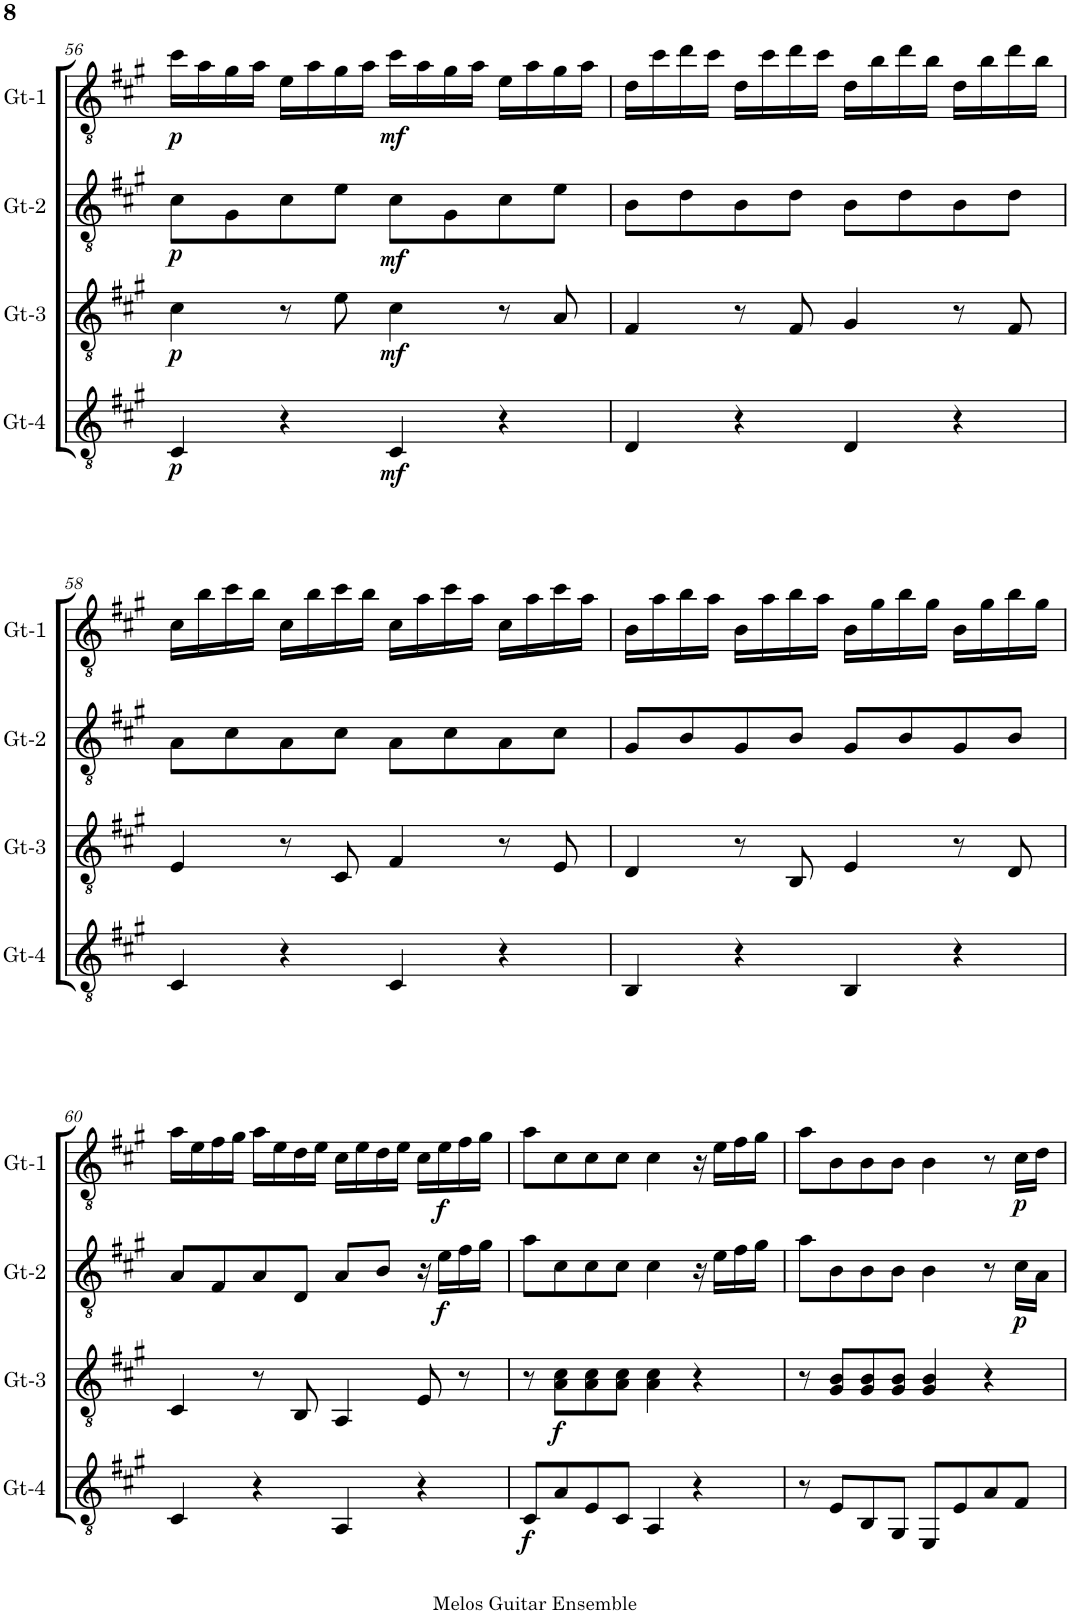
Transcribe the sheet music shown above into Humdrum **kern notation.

**kern	**dynam	**kern	**dynam	**kern	**dynam	**kern	**dynam
*part4	*part4	*part3	*part3	*part2	*part2	*part1	*part1
*staff4	*staff4	*staff3	*staff3	*staff2	*staff2	*staff1	*staff1
*I"Gt-4	*	*I"Gt-3	*	*I"Gt-2	*	*I"Gt-1	*
*I'Gt-4	*	*I'Gt-3	*	*I'Gt-2	*	*I'Gt-1	*
!!LO:PB:g=z
*clefGv2	*	*clefGv2	*	*clefGv2	*	*clefGv2	*
*k[f#c#g#]	*	*k[f#c#g#]	*	*k[f#c#g#]	*	*k[f#c#g#]	*
*M4/4	*	*M4/4	*	*M4/4	*	*M4/4	*
=56	=56	=56	=56	=56	=56	=56	=56
!	!LO:DY:b	!	!LO:DY:b	!	!LO:DY:b	!	!LO:DY:b
4C#/	p	4c#\	p	8c#\L	p	16cc#\LL	p
.	.	.	.	.	.	16a\	.
.	.	.	.	8G#\	.	16g#\	.
.	.	.	.	.	.	16a\JJ	.
4r	.	8r	.	8c#\	.	16e\LL	.
.	.	.	.	.	.	16a\	.
.	.	8e\	.	8e\J	.	16g#\	.
.	.	.	.	.	.	16a\JJ	.
!	!LO:DY:b	!	!LO:DY:b	!	!LO:DY:b	!	!LO:DY:b
4C#/	mf	4c#\	mf	8c#\L	mf	16cc#\LL	mf
.	.	.	.	.	.	16a\	.
.	.	.	.	8G#\	.	16g#\	.
.	.	.	.	.	.	16a\JJ	.
4r	.	8r	.	8c#\	.	16e\LL	.
.	.	.	.	.	.	16a\	.
.	.	8A/	.	8e\J	.	16g#\	.
.	.	.	.	.	.	16a\JJ	.
=57	=57	=57	=57	=57	=57	=57	=57
4D/	.	4F#/	.	8B\L	.	16d\LL	.
.	.	.	.	.	.	16cc#\	.
.	.	.	.	8d\	.	16dd\	.
.	.	.	.	.	.	16cc#\JJ	.
4r	.	8r	.	8B\	.	16d\LL	.
.	.	.	.	.	.	16cc#\	.
.	.	8F#/	.	8d\J	.	16dd\	.
.	.	.	.	.	.	16cc#\JJ	.
4D/	.	4G#/	.	8B\L	.	16d\LL	.
.	.	.	.	.	.	16b\	.
.	.	.	.	8d\	.	16dd\	.
.	.	.	.	.	.	16b\JJ	.
4r	.	8r	.	8B\	.	16d\LL	.
.	.	.	.	.	.	16b\	.
.	.	8F#/	.	8d\J	.	16dd\	.
.	.	.	.	.	.	16b\JJ	.
!!LO:LB:g=z
=58	=58	=58	=58	=58	=58	=58	=58
4C#/	.	4E/	.	8A\L	.	16c#\LL	.
.	.	.	.	.	.	16b\	.
.	.	.	.	8c#\	.	16cc#\	.
.	.	.	.	.	.	16b\JJ	.
4r	.	8r	.	8A\	.	16c#\LL	.
.	.	.	.	.	.	16b\	.
.	.	8C#/	.	8c#\J	.	16cc#\	.
.	.	.	.	.	.	16b\JJ	.
4C#/	.	4F#/	.	8A\L	.	16c#\LL	.
.	.	.	.	.	.	16a\	.
.	.	.	.	8c#\	.	16cc#\	.
.	.	.	.	.	.	16a\JJ	.
4r	.	8r	.	8A\	.	16c#\LL	.
.	.	.	.	.	.	16a\	.
.	.	8E/	.	8c#\J	.	16cc#\	.
.	.	.	.	.	.	16a\JJ	.
=59	=59	=59	=59	=59	=59	=59	=59
4BB/	.	4D/	.	8G#/L	.	16B\LL	.
.	.	.	.	.	.	16a\	.
.	.	.	.	8B/	.	16b\	.
.	.	.	.	.	.	16a\JJ	.
4r	.	8r	.	8G#/	.	16B\LL	.
.	.	.	.	.	.	16a\	.
.	.	8BB/	.	8B/J	.	16b\	.
.	.	.	.	.	.	16a\JJ	.
4BB/	.	4E/	.	8G#/L	.	16B\LL	.
.	.	.	.	.	.	16g#\	.
.	.	.	.	8B/	.	16b\	.
.	.	.	.	.	.	16g#\JJ	.
4r	.	8r	.	8G#/	.	16B\LL	.
.	.	.	.	.	.	16g#\	.
.	.	8D/	.	8B/J	.	16b\	.
.	.	.	.	.	.	16g#\JJ	.
!!LO:LB:g=z
=60	=60	=60	=60	=60	=60	=60	=60
4C#/	.	4C#/	.	8A/L	.	16a\LL	.
.	.	.	.	.	.	16e\	.
.	.	.	.	8F#/	.	16f#\	.
.	.	.	.	.	.	16g#\JJ	.
4r	.	8r	.	8A/	.	16a\LL	.
.	.	.	.	.	.	16e\	.
.	.	8BB/	.	8D/J	.	16d\	.
.	.	.	.	.	.	16e\JJ	.
4AA/	.	4AA/	.	8A/L	.	16c#\LL	.
.	.	.	.	.	.	16e\	.
.	.	.	.	8B/J	.	16d\	.
.	.	.	.	.	.	16e\JJ	.
4r	.	8E/	.	16r	.	16c#\LL	.
!	!	!	!	!	!LO:DY:b	!	!LO:DY:b
.	.	.	.	16e\LL	f	16e\	f
.	.	8r	.	16f#\	.	16f#\	.
.	.	.	.	16g#\JJ	.	16g#\JJ	.
=61	=61	=61	=61	=61	=61	=61	=61
!	!LO:DY:b	!	!	!	!	!	!
8C#/L	f	8r	.	8a\L	.	8a\L	.
!	!	!	!LO:DY:b	!	!	!	!
8A/	.	8A\ 8c#\L	f	8c#\	.	8c#\	.
8E/	.	8A\ 8c#\	.	8c#\	.	8c#\	.
8C#/J	.	8A\ 8c#\J	.	8c#\J	.	8c#\J	.
4AA/	.	4A\ 4c#\	.	4c#\	.	4c#\	.
4r	.	4r	.	16r	.	16r	.
.	.	.	.	16e\LL	.	16e\LL	.
.	.	.	.	16f#\	.	16f#\	.
.	.	.	.	16g#\JJ	.	16g#\JJ	.
=62	=62	=62	=62	=62	=62	=62	=62
8r	.	8r	.	8a\L	.	8a\L	.
8E/L	.	8G#/ 8B/L	.	8B\	.	8B\	.
8BB/	.	8G#/ 8B/	.	8B\	.	8B\	.
8GG#/J	.	8G#/ 8B/J	.	8B\J	.	8B\J	.
8EE/L	.	4G#/ 4B/	.	4B\	.	4B\	.
8E/	.	.	.	.	.	.	.
8A/	.	4r	.	8r	.	8r	.
!	!	!	!	!	!LO:DY:b	!	!LO:DY:b
8F#/J	.	.	.	16c#\LL	p	16c#\LL	p
.	.	.	.	16A\JJ	.	16d\JJ	.
=	=	=	=	=	=	=	=
*-	*-	*-	*-	*-	*-	*-	*-
